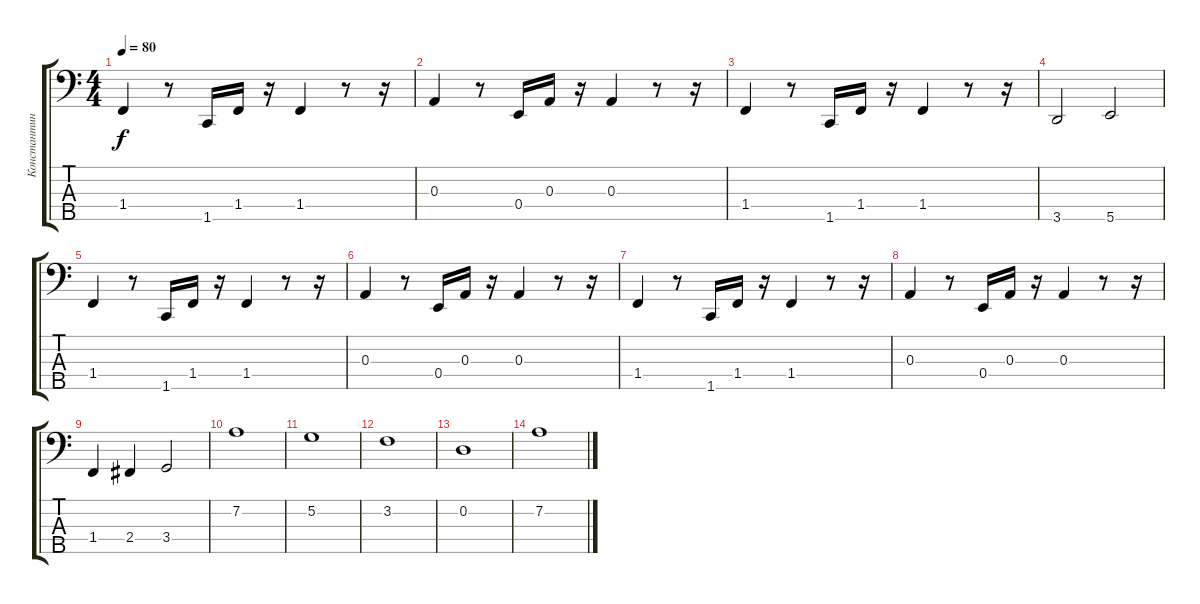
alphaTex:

\track ("Константин Бекрев" "Константин") {instrument electricbassfinger}
\staff {score tabs}
\tuning (G2 D2 A1 E1 B0) {hide}
\ts (4 4)
\tempo 80
\clef f4
\ks c
1.4.4{dy f} r.8 1.5.16 1.4.16 r.16 1.4.4 r.8 r.16 |
0.3.4 r.8 0.4.16 0.3.16 r.16 0.3.4 r.8 r.16 |
1.4.4 r.8 1.5.16 1.4.16 r.16 1.4.4 r.8 r.16 |
3.5.2 5.5.2 |
1.4.4 r.8 1.5.16 1.4.16 r.16 1.4.4 r.8 r.16 |
0.3.4 r.8 0.4.16 0.3.16 r.16 0.3.4 r.8 r.16 |
1.4.4 r.8 1.5.16 1.4.16 r.16 1.4.4 r.8 r.16 |
0.3.4 r.8 0.4.16 0.3.16 r.16 0.3.4 r.8 r.16 |
1.4.4 2.4.4 3.4.2 |
7.2.1 |
5.2.1 |
3.2.1 |
0.2.1 |
7.2.1
